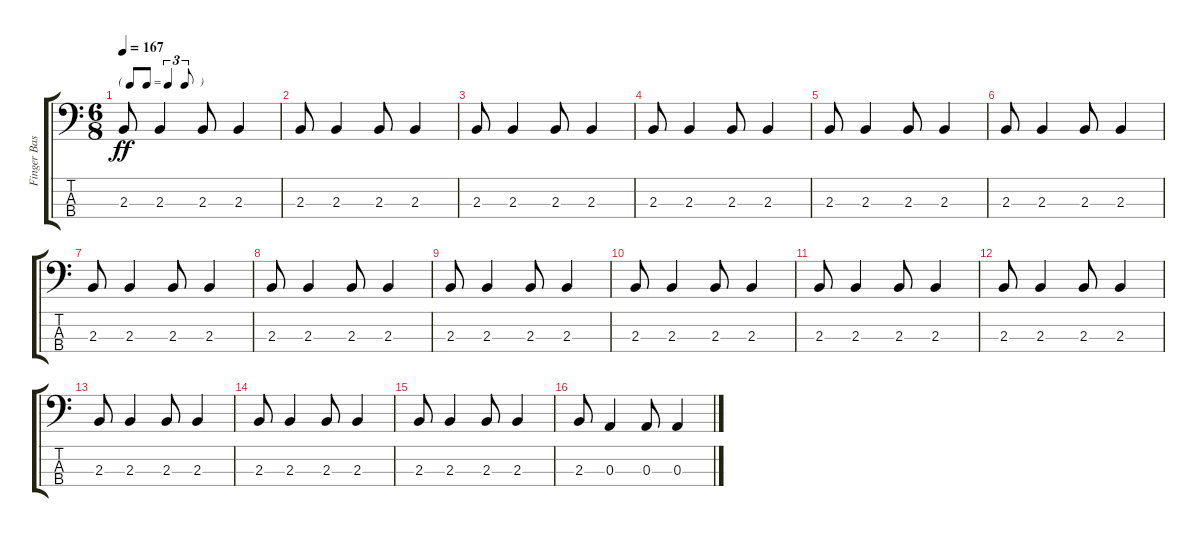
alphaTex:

\track ("Finger Bass LC" "Finger Bas") {instrument electricbassfinger}
\staff {score tabs}
\tuning (G2 D2 A1 E1) {hide}
\ts (6 8)
\tf triplet8th
\tempo 167
\clef f4
\ks c
2.3.8{dy ff} 2.3.4 2.3.8 2.3.4 |
2.3.8 2.3.4 2.3.8 2.3.4 |
2.3.8 2.3.4 2.3.8 2.3.4 |
2.3.8 2.3.4 2.3.8 2.3.4 |
2.3.8 2.3.4 2.3.8 2.3.4 |
2.3.8 2.3.4 2.3.8 2.3.4 |
2.3.8 2.3.4 2.3.8 2.3.4 |
2.3.8 2.3.4 2.3.8 2.3.4 |
2.3.8 2.3.4 2.3.8 2.3.4 |
2.3.8 2.3.4 2.3.8 2.3.4 |
2.3.8 2.3.4 2.3.8 2.3.4 |
2.3.8 2.3.4 2.3.8 2.3.4 |
2.3.8 2.3.4 2.3.8 2.3.4 |
2.3.8 2.3.4 2.3.8 2.3.4 |
2.3.8 2.3.4 2.3.8 2.3.4 |
2.3.8 0.3.4 0.3.8 0.3.4
